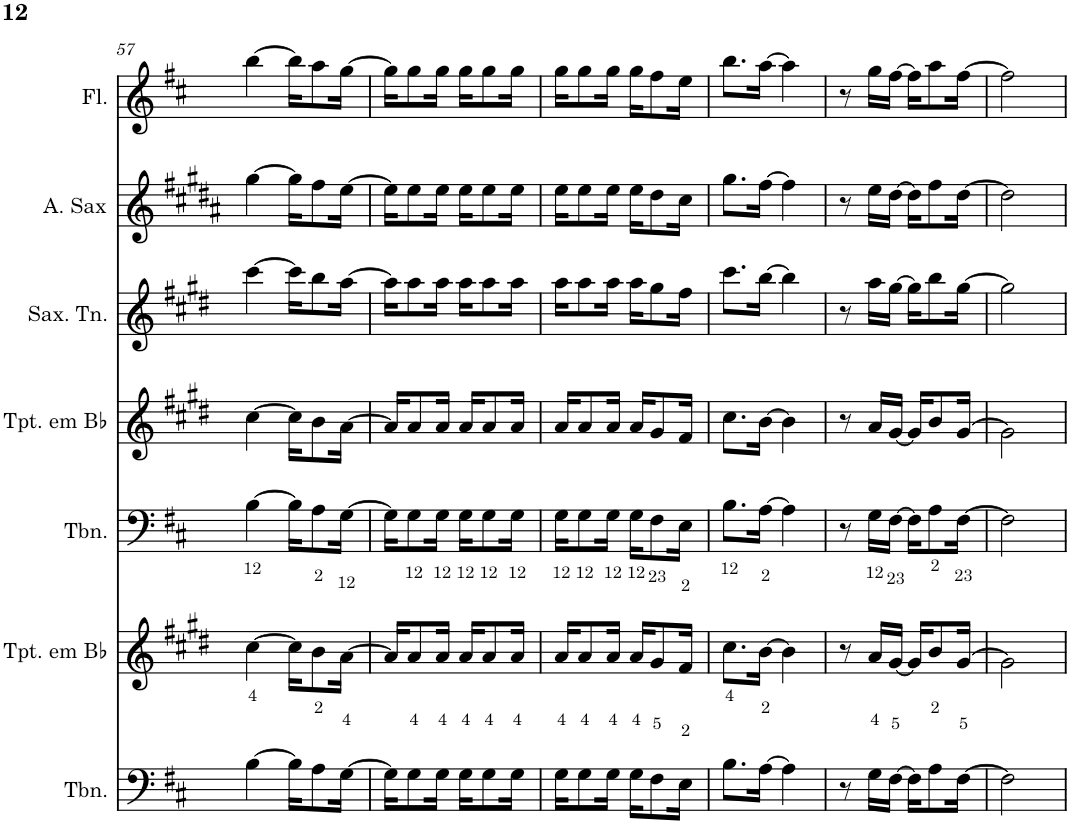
**kern	**kern	**kern	**kern	**kern	**kern	**kern
*part7	*part6	*part5	*part4	*part3	*part2	*part1
*staff7	*staff6	*staff5	*staff4	*staff3	*staff2	*staff1
*I"Trombone	*I"Trompete em Bb	*I"Trombone	*I"Trompete em Bb	*I"Saxofone Tenor	*I"Saxofone Alto	*I"Flauta Transversal
*I'Tbn.	*I'Tpt. em Bb	*I'Tbn.	*I'Tpt. em Bb	*I'Sax. Tn.	*	*I'Fl.
*clefF4	*clefG2	*clefF4	*clefG2	*clefG2	*clefG2	*clefG2
*	*Trd1c2	*	*Trd1c2	*Trd8c14	*Trd5c9	*
*k[f#c#]	*k[f#c#g#d#]	*k[f#c#]	*k[f#c#g#d#]	*k[f#c#g#d#]	*k[f#c#g#d#a#]	*k[f#c#]
*M2/4	*M2/4	*M2/4	*M2/4	*M2/4	*M2/4	*M2/4
=56	=56	=56	=56	=56	=56	=56
2A\]	2b\]	2A\]	2b\]	2bb\]	2ff#\]	2aa\]
!!LO:PB:g=z
=57	=57	=57	=57	=57	=57	=57
[4B\	[4cc#\	[4B\	[4cc#\	[4ccc#\	[4gg#\	[4bb\
16B\KL]	16cc#\KL]	16B\KL]	16cc#\KL]	16ccc#\KL]	16gg#\KL]	16bb\KL]
8A\	8b\	8A\	8b\	8bb\	8ff#\	8aa\
[16G\Jk	[16a\Jk	[16G\Jk	[16a\Jk	[16aa\Jk	[16ee\Jk	[16gg\Jk
=58	=58	=58	=58	=58	=58	=58
16G\KL]	16a/KL]	16G\KL]	16a/KL]	16aa\KL]	16ee\KL]	16gg\KL]
8G\	8a/	8G\	8a/	8aa\	8ee\	8gg\
16G\Jk	16a/Jk	16G\Jk	16a/Jk	16aa\Jk	16ee\Jk	16gg\Jk
16G\KL	16a/KL	16G\KL	16a/KL	16aa\KL	16ee\KL	16gg\KL
8G\	8a/	8G\	8a/	8aa\	8ee\	8gg\
16G\Jk	16a/Jk	16G\Jk	16a/Jk	16aa\Jk	16ee\Jk	16gg\Jk
=59	=59	=59	=59	=59	=59	=59
16G\KL	16a/KL	16G\KL	16a/KL	16aa\KL	16ee\KL	16gg\KL
8G\	8a/	8G\	8a/	8aa\	8ee\	8gg\
16G\Jk	16a/Jk	16G\Jk	16a/Jk	16aa\Jk	16ee\Jk	16gg\Jk
16G\KL	16a/KL	16G\KL	16a/KL	16aa\KL	16ee\KL	16gg\KL
8F#\	8g#/	8F#\	8g#/	8gg#\	8dd#\	8ff#\
16E\Jk	16f#/Jk	16E\Jk	16f#/Jk	16ff#\Jk	16cc#\Jk	16ee\Jk
=60	=60	=60	=60	=60	=60	=60
8.B\L	8.cc#\L	8.B\L	8.cc#\L	8.ccc#\L	8.gg#\L	8.bb\L
[16A\Jk	[16b\Jk	[16A\Jk	[16b\Jk	[16bb\Jk	[16ff#\Jk	[16aa\Jk
4A\]	4b\]	4A\]	4b\]	4bb\]	4ff#\]	4aa\]
=61	=61	=61	=61	=61	=61	=61
8r	8r	8r	8r	8r	8r	8r
16G\LL	16a/LL	16G\LL	16a/LL	16aa\LL	16ee\LL	16gg\LL
[16F#\JJ	[16g#/JJ	[16F#\JJ	[16g#/JJ	[16gg#\JJ	[16dd#\JJ	[16ff#\JJ
16F#\KL]	16g#/KL]	16F#\KL]	16g#/KL]	16gg#\KL]	16dd#\KL]	16ff#\KL]
8A\	8b/	8A\	8b/	8bb\	8ff#\	8aa\
[16F#\Jk	[16g#/Jk	[16F#\Jk	[16g#/Jk	[16gg#\Jk	[16dd#\Jk	[16ff#\Jk
=	=	=	=	=	=	=
*-	*-	*-	*-	*-	*-	*-
